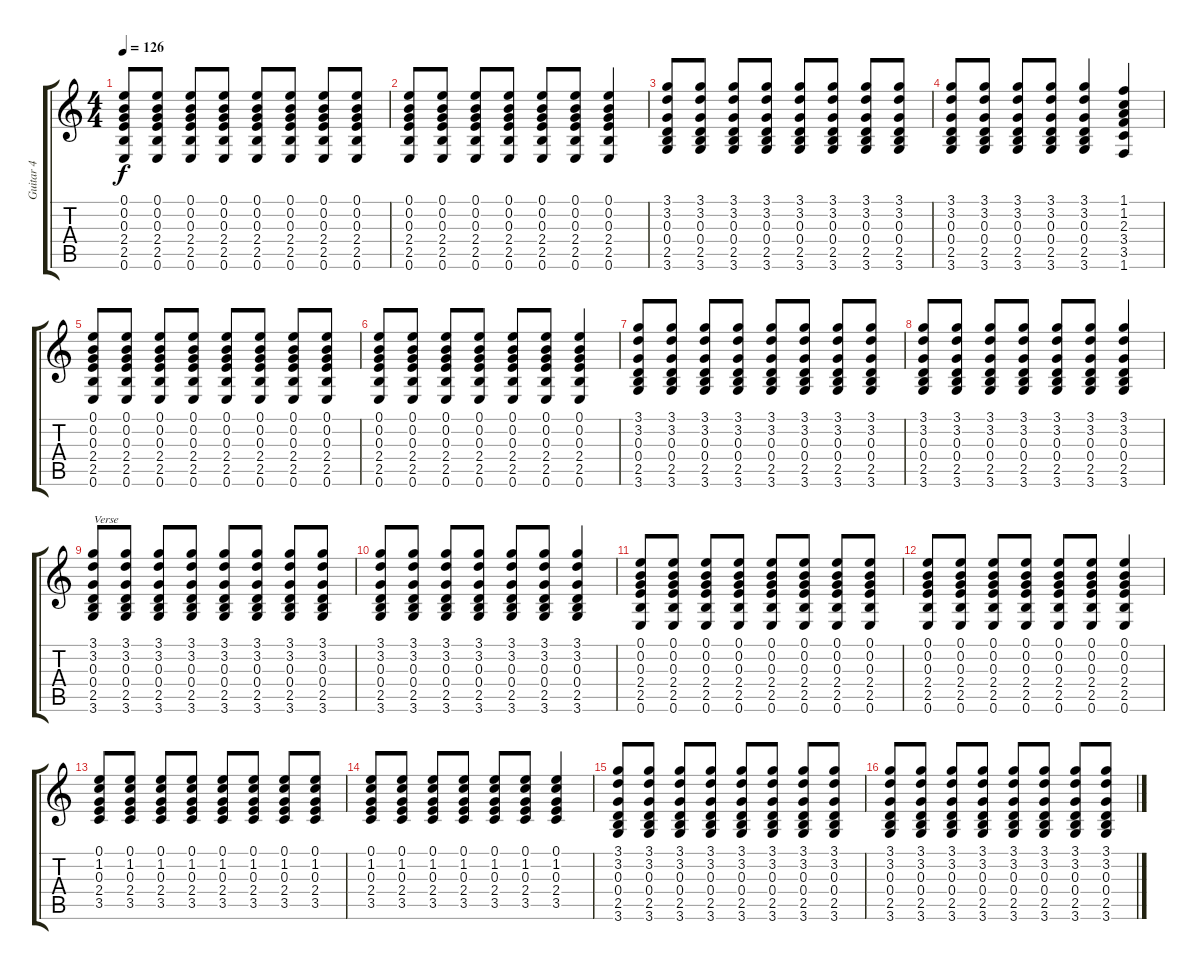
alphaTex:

\track ("Guitar 4" "Guitar 4") {instrument acousticguitarsteel}
\staff {score tabs}
\tuning (E4 B3 G3 D3 A2 E2) {hide}
\ts (4 4)
\tempo 126
\clef g2
\ks c
(0.1 0.2 0.3 2.4 2.5 0.6).8{dy f} (0.1 0.2 0.3 2.4 2.5 0.6).8 (0.1 0.2 0.3 2.4 2.5 0.6).8 (0.1 0.2 0.3 2.4 2.5 0.6).8 (0.1 0.2 0.3 2.4 2.5 0.6).8 (0.1 0.2 0.3 2.4 2.5 0.6).8 (0.1 0.2 0.3 2.4 2.5 0.6).8 (0.1 0.2 0.3 2.4 2.5 0.6).8 |
(0.1 0.2 0.3 2.4 2.5 0.6).8 (0.1 0.2 0.3 2.4 2.5 0.6).8 (0.1 0.2 0.3 2.4 2.5 0.6).8 (0.1 0.2 0.3 2.4 2.5 0.6).8 (0.1 0.2 0.3 2.4 2.5 0.6).8 (0.1 0.2 0.3 2.4 2.5 0.6).8 (0.1 0.2 0.3 2.4 2.5 0.6).4 |
(3.1 3.2 0.3 0.4 2.5 3.6).8 (3.1 3.2 0.3 0.4 2.5 3.6).8 (3.1 3.2 0.3 0.4 2.5 3.6).8 (3.1 3.2 0.3 0.4 2.5 3.6).8 (3.1 3.2 0.3 0.4 2.5 3.6).8 (3.1 3.2 0.3 0.4 2.5 3.6).8 (3.1 3.2 0.3 0.4 2.5 3.6).8 (3.1 3.2 0.3 0.4 2.5 3.6).8 |
(3.1 3.2 0.3 0.4 2.5 3.6).8 (3.1 3.2 0.3 0.4 2.5 3.6).8 (3.1 3.2 0.3 0.4 2.5 3.6).8 (3.1 3.2 0.3 0.4 2.5 3.6).8 (3.1 3.2 0.3 0.4 2.5 3.6).4 (1.1 1.2 2.3 3.4 3.5 1.6).4 |
(0.1 0.2 0.3 2.4 2.5 0.6).8 (0.1 0.2 0.3 2.4 2.5 0.6).8 (0.1 0.2 0.3 2.4 2.5 0.6).8 (0.1 0.2 0.3 2.4 2.5 0.6).8 (0.1 0.2 0.3 2.4 2.5 0.6).8 (0.1 0.2 0.3 2.4 2.5 0.6).8 (0.1 0.2 0.3 2.4 2.5 0.6).8 (0.1 0.2 0.3 2.4 2.5 0.6).8 |
(0.1 0.2 0.3 2.4 2.5 0.6).8 (0.1 0.2 0.3 2.4 2.5 0.6).8 (0.1 0.2 0.3 2.4 2.5 0.6).8 (0.1 0.2 0.3 2.4 2.5 0.6).8 (0.1 0.2 0.3 2.4 2.5 0.6).8 (0.1 0.2 0.3 2.4 2.5 0.6).8 (0.1 0.2 0.3 2.4 2.5 0.6).4 |
(3.1 3.2 0.3 0.4 2.5 3.6).8 (3.1 3.2 0.3 0.4 2.5 3.6).8 (3.1 3.2 0.3 0.4 2.5 3.6).8 (3.1 3.2 0.3 0.4 2.5 3.6).8 (3.1 3.2 0.3 0.4 2.5 3.6).8 (3.1 3.2 0.3 0.4 2.5 3.6).8 (3.1 3.2 0.3 0.4 2.5 3.6).8 (3.1 3.2 0.3 0.4 2.5 3.6).8 |
(3.1 3.2 0.3 0.4 2.5 3.6).8 (3.1 3.2 0.3 0.4 2.5 3.6).8 (3.1 3.2 0.3 0.4 2.5 3.6).8 (3.1 3.2 0.3 0.4 2.5 3.6).8 (3.1 3.2 0.3 0.4 2.5 3.6).8 (3.1 3.2 0.3 0.4 2.5 3.6).8 (3.1 3.2 0.3 0.4 2.5 3.6).4 |
(3.1 3.2 0.3 0.4 2.5 3.6).8{txt "Verse"} (3.1 3.2 0.3 0.4 2.5 3.6).8 (3.1 3.2 0.3 0.4 2.5 3.6).8 (3.1 3.2 0.3 0.4 2.5 3.6).8 (3.1 3.2 0.3 0.4 2.5 3.6).8 (3.1 3.2 0.3 0.4 2.5 3.6).8 (3.1 3.2 0.3 0.4 2.5 3.6).8 (3.1 3.2 0.3 0.4 2.5 3.6).8 |
(3.1 3.2 0.3 0.4 2.5 3.6).8 (3.1 3.2 0.3 0.4 2.5 3.6).8 (3.1 3.2 0.3 0.4 2.5 3.6).8 (3.1 3.2 0.3 0.4 2.5 3.6).8 (3.1 3.2 0.3 0.4 2.5 3.6).8 (3.1 3.2 0.3 0.4 2.5 3.6).8 (3.1 3.2 0.3 0.4 2.5 3.6).4 |
(0.1 0.2 0.3 2.4 2.5 0.6).8 (0.1 0.2 0.3 2.4 2.5 0.6).8 (0.1 0.2 0.3 2.4 2.5 0.6).8 (0.1 0.2 0.3 2.4 2.5 0.6).8 (0.1 0.2 0.3 2.4 2.5 0.6).8 (0.1 0.2 0.3 2.4 2.5 0.6).8 (0.1 0.2 0.3 2.4 2.5 0.6).8 (0.1 0.2 0.3 2.4 2.5 0.6).8 |
(0.1 0.2 0.3 2.4 2.5 0.6).8 (0.1 0.2 0.3 2.4 2.5 0.6).8 (0.1 0.2 0.3 2.4 2.5 0.6).8 (0.1 0.2 0.3 2.4 2.5 0.6).8 (0.1 0.2 0.3 2.4 2.5 0.6).8 (0.1 0.2 0.3 2.4 2.5 0.6).8 (0.1 0.2 0.3 2.4 2.5 0.6).4 |
(0.1 1.2 0.3 2.4 3.5).8 (0.1 1.2 0.3 2.4 3.5).8 (0.1 1.2 0.3 2.4 3.5).8 (0.1 1.2 0.3 2.4 3.5).8 (0.1 1.2 0.3 2.4 3.5).8 (0.1 1.2 0.3 2.4 3.5).8 (0.1 1.2 0.3 2.4 3.5).8 (0.1 1.2 0.3 2.4 3.5).8 |
(0.1 1.2 0.3 2.4 3.5).8 (0.1 1.2 0.3 2.4 3.5).8 (0.1 1.2 0.3 2.4 3.5).8 (0.1 1.2 0.3 2.4 3.5).8 (0.1 1.2 0.3 2.4 3.5).8 (0.1 1.2 0.3 2.4 3.5).8 (0.1 1.2 0.3 2.4 3.5).4 |
(3.1 3.2 0.3 0.4 2.5 3.6).8 (3.1 3.2 0.3 0.4 2.5 3.6).8 (3.1 3.2 0.3 0.4 2.5 3.6).8 (3.1 3.2 0.3 0.4 2.5 3.6).8 (3.1 3.2 0.3 0.4 2.5 3.6).8 (3.1 3.2 0.3 0.4 2.5 3.6).8 (3.1 3.2 0.3 0.4 2.5 3.6).8 (3.1 3.2 0.3 0.4 2.5 3.6).8 |
(3.1 3.2 0.3 0.4 2.5 3.6).8 (3.1 3.2 0.3 0.4 2.5 3.6).8 (3.1 3.2 0.3 0.4 2.5 3.6).8 (3.1 3.2 0.3 0.4 2.5 3.6).8 (3.1 3.2 0.3 0.4 2.5 3.6).8 (3.1 3.2 0.3 0.4 2.5 3.6).8 (3.1 3.2 0.3 0.4 2.5 3.6).8 (3.1 3.2 0.3 0.4 2.5 3.6).8
